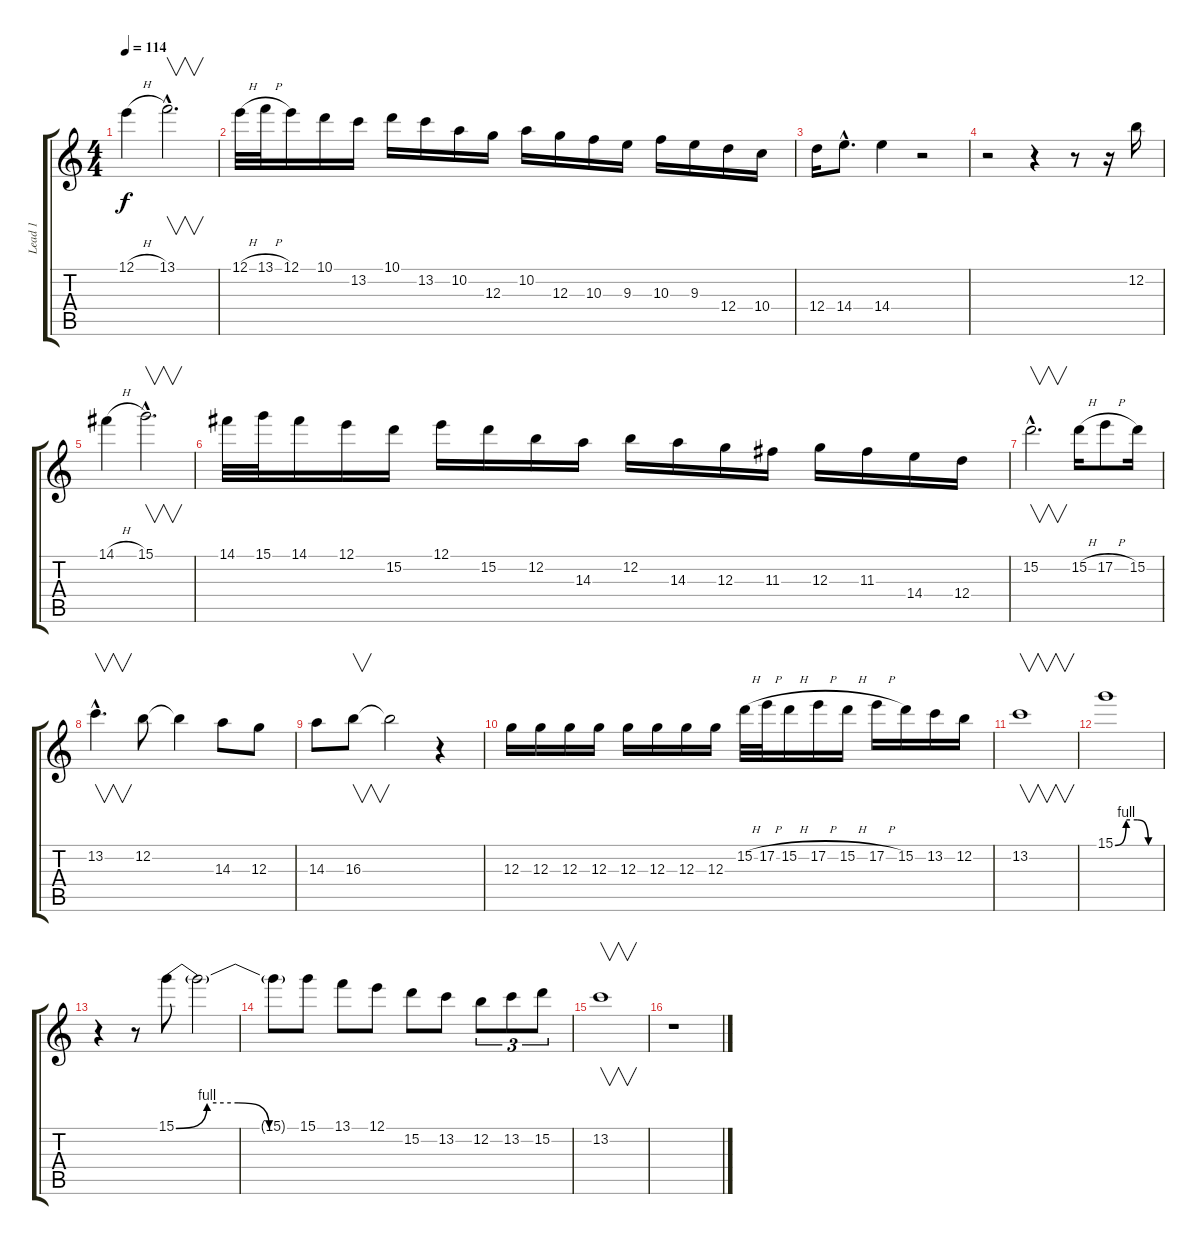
\track ("Lead 1" "Lead 1") {instrument acousticguitarnylon}
\staff {score tabs}
\tuning (E4 B3 G3 D3 A2 E2) {hide}
\ts (4 4)
\tempo 114
\clef g2
\ks c
12.1{h}.4{dy f} 13.1{hac}.2{v d} |
12.1{h}.32 13.1{h}.32 12.1.16 10.1.16 13.2.16 10.1.16 13.2.16 10.2.16 12.3.16 10.2.16 12.3.16 10.3.16 9.3.16 10.3.16 9.3.16 12.4.16 10.4.16 |
12.4.16 14.4{hac}.8{d} 14.4.4 r.2 |
r.2 r.4 r.8 r.16 12.2.16 |
14.1{h}.4 15.1{hac}.2{v d} |
14.1.32 15.1.32 14.1.16 12.1.16 15.2.16 12.1.16 15.2.16 12.2.16 14.3.16 12.2.16 14.3.16 12.3.16 11.3.16 12.3.16 11.3.16 14.4.16 12.4.16 |
15.2{hac}.2{v d} 15.2{h}.16 17.2{h}.8 15.2.16 |
13.2{hac}.4{v d} 12.2.8 12.2{t}.4 14.3.8 12.3.8 |
14.3.8 16.3.8{v} 16.3{t}.2 r.4 |
12.3.16 12.3.16 12.3.16 12.3.16 12.3.16 12.3.16 12.3.16 12.3.16 15.2{h}.32 17.2{h}.32 15.2{h}.16 17.2{h}.16 15.2{h}.16 17.2{h}.16 15.2.16 13.2.16 12.2.16 |
13.2.1{v} |
15.1{be (custom 0 0 15 4 30 4 45 0 60 0)}.1 |
r.4 r.8 15.1{be (custom 0 0 15 4 30 4 45 0 60 0)}.8 15.1{t}.2 |
15.1{t}.8 15.1.8 13.1.8 12.1.8 15.2.8 13.2.8 12.2.8{tu (3 2)} 13.2.8{tu (3 2)} 15.2.8{tu (3 2)} |
13.2.1{v} |
r.1
